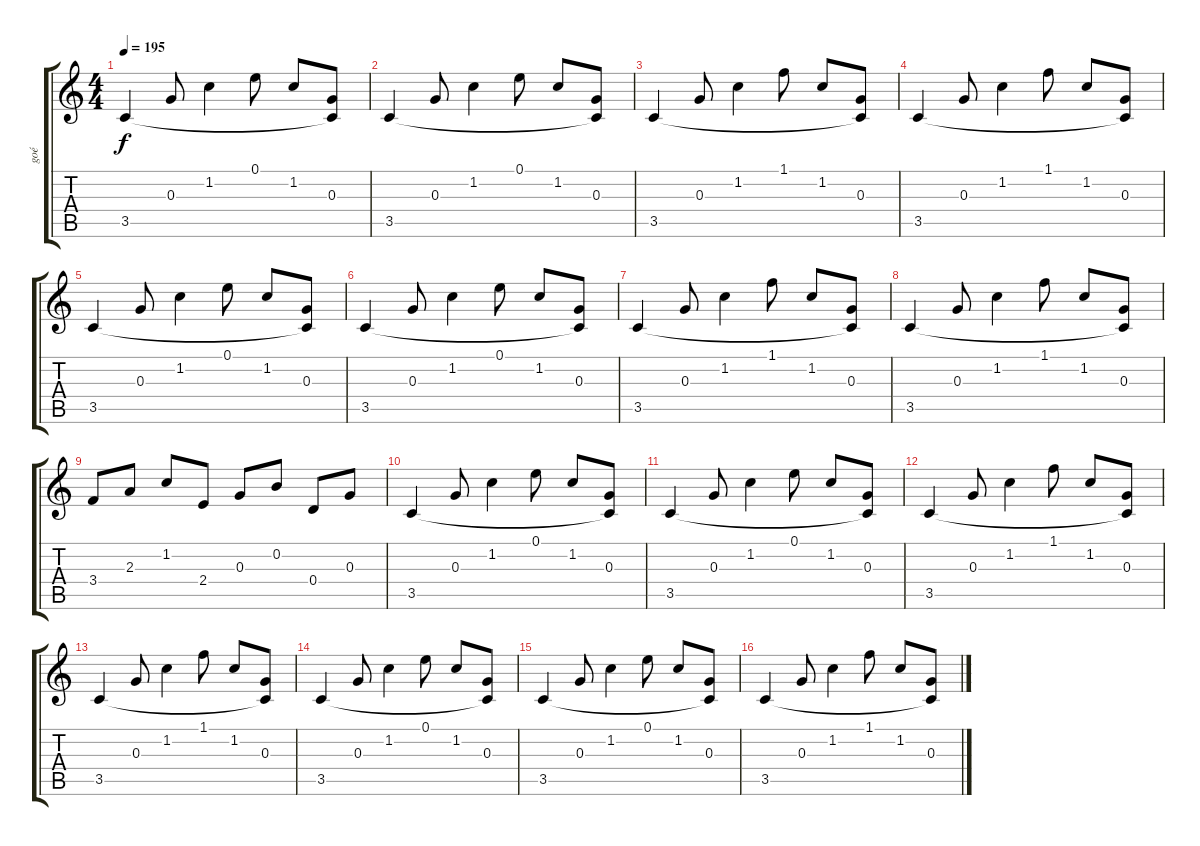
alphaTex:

\track ("goé" "goé") {instrument acousticguitarsteel}
\staff {score tabs}
\tuning (E4 B3 G3 D3 A2 E2) {hide}
\ts (4 4)
\tempo 195
\clef g2
\ks c
3.5.4{dy f instrument acousticguitarsteel} 0.3.8 1.2.4 0.1.8 1.2.8 (0.3 3.5{t}).8 |
3.5.4 0.3.8 1.2.4 0.1.8 1.2.8 (0.3 3.5{t}).8 |
3.5.4 0.3.8 1.2.4 1.1.8 1.2.8 (0.3 3.5{t}).8 |
3.5.4 0.3.8 1.2.4 1.1.8 1.2.8 (0.3 3.5{t}).8 |
3.5.4 0.3.8 1.2.4 0.1.8 1.2.8 (0.3 3.5{t}).8 |
3.5.4 0.3.8 1.2.4 0.1.8 1.2.8 (0.3 3.5{t}).8 |
3.5.4 0.3.8 1.2.4 1.1.8 1.2.8 (0.3 3.5{t}).8 |
3.5.4 0.3.8 1.2.4 1.1.8 1.2.8 (0.3 3.5{t}).8 |
3.4.8 2.3.8 1.2.8 2.4.8 0.3.8 0.2.8 0.4.8 0.3.8 |
3.5.4 0.3.8 1.2.4 0.1.8 1.2.8 (0.3 3.5{t}).8 |
3.5.4 0.3.8 1.2.4 0.1.8 1.2.8 (0.3 3.5{t}).8 |
3.5.4 0.3.8 1.2.4 1.1.8 1.2.8 (0.3 3.5{t}).8 |
3.5.4 0.3.8 1.2.4 1.1.8 1.2.8 (0.3 3.5{t}).8 |
3.5.4 0.3.8 1.2.4 0.1.8 1.2.8 (0.3 3.5{t}).8 |
3.5.4 0.3.8 1.2.4 0.1.8 1.2.8 (0.3 3.5{t}).8 |
3.5.4 0.3.8 1.2.4 1.1.8 1.2.8 (0.3 3.5{t}).8
